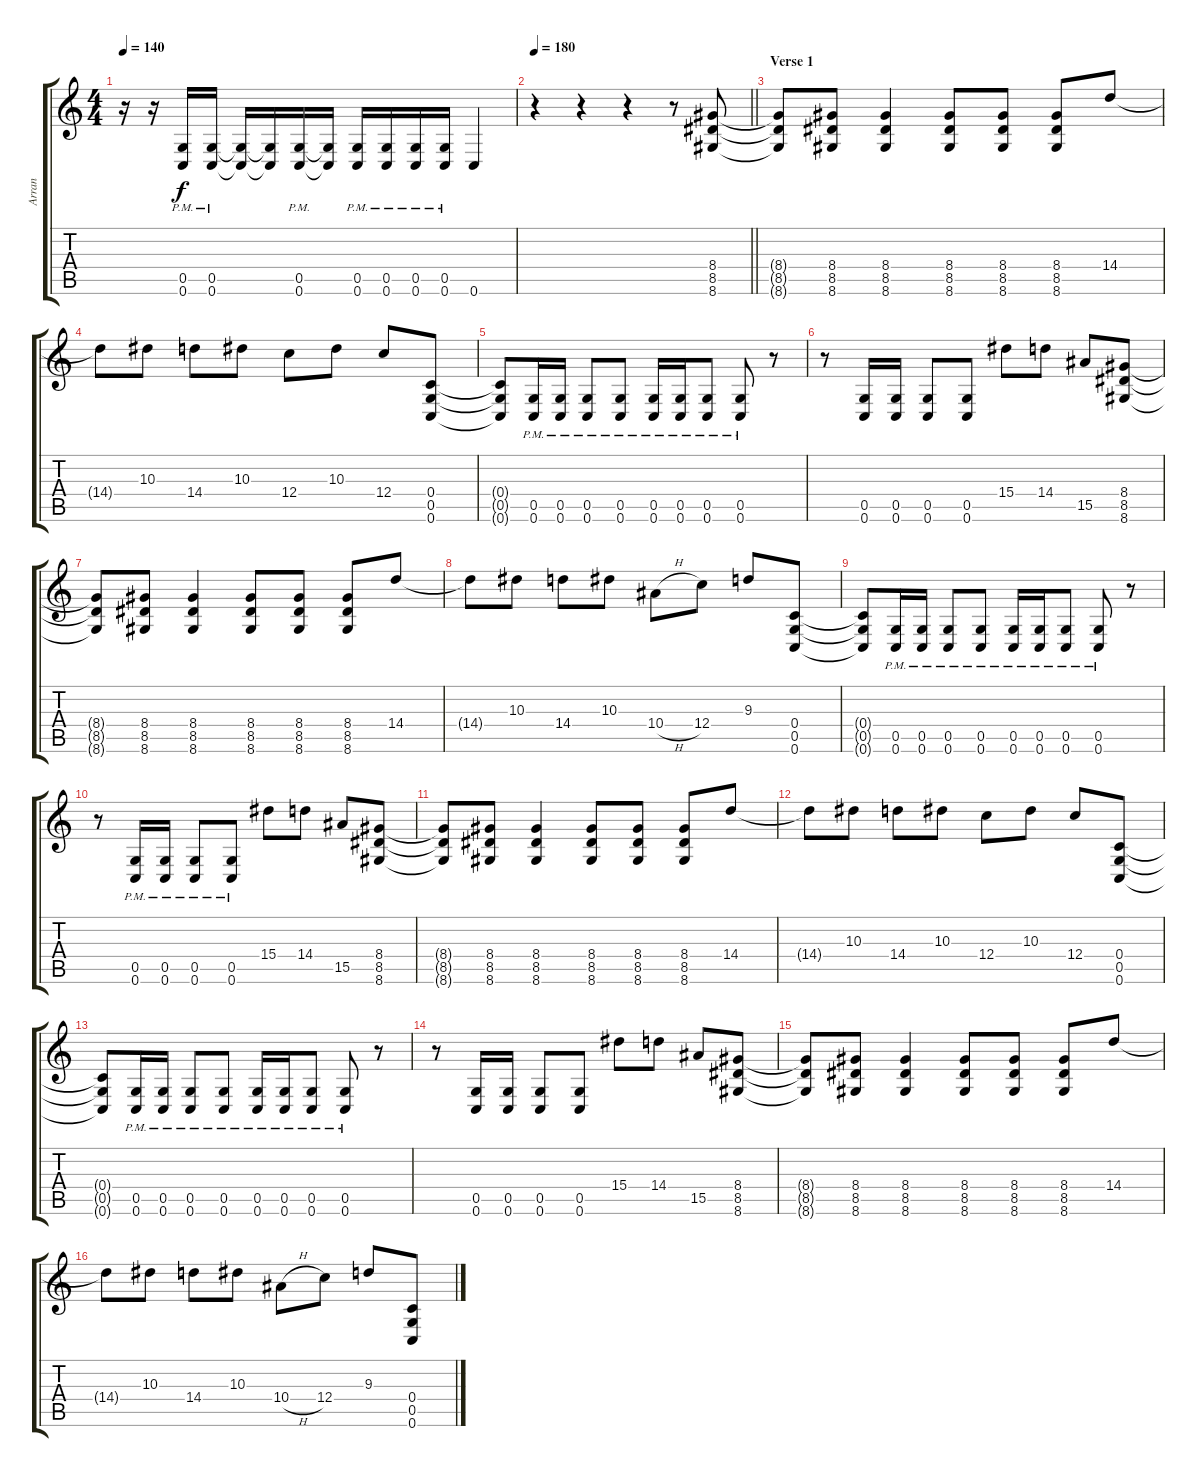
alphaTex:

\track ("Arran" "Arran") {instrument distortionguitar}
\staff {score tabs}
\tuning (D4 A3 F3 C3 G2 C2) {hide}
\ts (4 4)
\tempo 140
\clef g2
\ks c
r.16{dy f} r.16 (0.5{pm} 0.6{pm}).16 (0.5{pm} 0.6{pm}).16 (0.5{t} 0.6{t}).16 (0.5{t} 0.6{t}).16 (0.5{pm} 0.6{pm}).16 (0.5{t} 0.6{t}).16 (0.5{pm} 0.6{pm}).16 (0.5{pm} 0.6{pm}).16 (0.5{pm} 0.6{pm}).16 (0.5{pm} 0.6{pm}).16 0.6.4 |
\tempo 180
\barLineRight lightlight
r.4 r.4 r.4 r.8 (8.4 8.5 8.6).8 |
\section ("" "Verse 1")
(8.4{t} 8.5{t} 8.6{t}).8 (8.4 8.5 8.6).8 (8.4 8.5 8.6).4 (8.4 8.5 8.6).8 (8.4 8.5 8.6).8 (8.4 8.5 8.6).8 14.4.8 |
14.4{t}.8 10.3.8 14.4.8 10.3.8 12.4.8 10.3.8 12.4.8 (0.4 0.5 0.6).8 |
(0.4{t} 0.5{t} 0.6{t}).8 (0.5{pm} 0.6{pm}).16 (0.5{pm} 0.6{pm}).16 (0.5{pm} 0.6{pm}).8 (0.5{pm} 0.6{pm}).8 (0.5{pm} 0.6{pm}).16 (0.5{pm} 0.6{pm}).16 (0.5{pm} 0.6{pm}).8 (0.5{pm} 0.6{pm}).8 r.8 |
r.8 (0.5 0.6).16 (0.5 0.6).16 (0.5 0.6).8 (0.5 0.6).8 15.4.8 14.4.8 15.5.8 (8.4 8.5 8.6).8 |
(8.4{t} 8.5{t} 8.6{t}).8 (8.4 8.5 8.6).8 (8.4 8.5 8.6).4 (8.4 8.5 8.6).8 (8.4 8.5 8.6).8 (8.4 8.5 8.6).8 14.4.8 |
14.4{t}.8 10.3.8 14.4.8 10.3.8 10.4{h}.8 12.4.8 9.3.8 (0.4 0.5 0.6).8 |
(0.4{t} 0.5{t} 0.6{t}).8 (0.5{pm} 0.6{pm}).16 (0.5{pm} 0.6{pm}).16 (0.5{pm} 0.6{pm}).8 (0.5{pm} 0.6{pm}).8 (0.5{pm} 0.6{pm}).16 (0.5{pm} 0.6{pm}).16 (0.5{pm} 0.6{pm}).8 (0.5{pm} 0.6{pm}).8 r.8 |
r.8 (0.5{pm} 0.6{pm}).16 (0.5{pm} 0.6{pm}).16 (0.5{pm} 0.6{pm}).8 (0.5{pm} 0.6{pm}).8 15.4.8 14.4.8 15.5.8 (8.4 8.5 8.6).8 |
(8.4{t} 8.5{t} 8.6{t}).8 (8.4 8.5 8.6).8 (8.4 8.5 8.6).4 (8.4 8.5 8.6).8 (8.4 8.5 8.6).8 (8.4 8.5 8.6).8 14.4.8 |
14.4{t}.8 10.3.8 14.4.8 10.3.8 12.4.8 10.3.8 12.4.8 (0.4 0.5 0.6).8 |
(0.4{t} 0.5{t} 0.6{t}).8 (0.5{pm} 0.6{pm}).16 (0.5{pm} 0.6{pm}).16 (0.5{pm} 0.6{pm}).8 (0.5{pm} 0.6{pm}).8 (0.5{pm} 0.6{pm}).16 (0.5{pm} 0.6{pm}).16 (0.5{pm} 0.6{pm}).8 (0.5{pm} 0.6{pm}).8 r.8 |
r.8 (0.5 0.6).16 (0.5 0.6).16 (0.5 0.6).8 (0.5 0.6).8 15.4.8 14.4.8 15.5.8 (8.4 8.5 8.6).8 |
(8.4{t} 8.5{t} 8.6{t}).8 (8.4 8.5 8.6).8 (8.4 8.5 8.6).4 (8.4 8.5 8.6).8 (8.4 8.5 8.6).8 (8.4 8.5 8.6).8 14.4.8 |
14.4{t}.8 10.3.8 14.4.8 10.3.8 10.4{h}.8 12.4.8 9.3.8 (0.4 0.5 0.6).8
